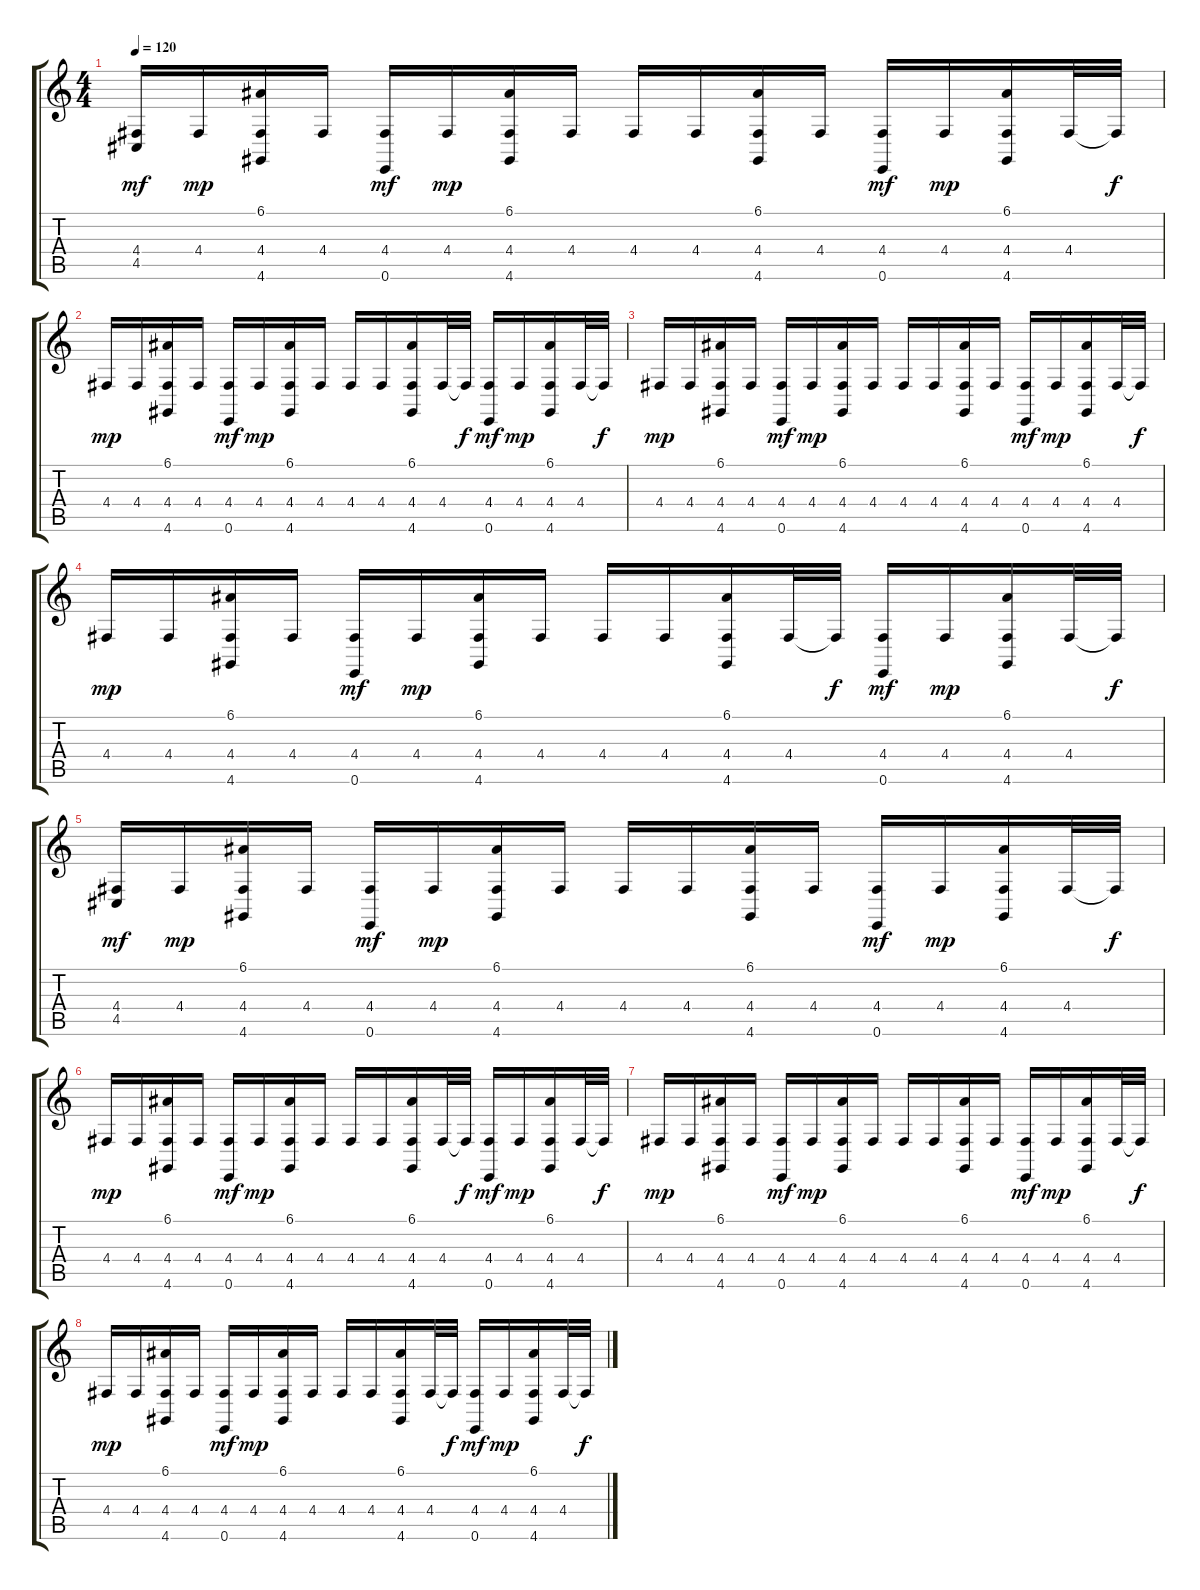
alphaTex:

\track "" {instrument lead8bassandlead}
\staff {score tabs}
\tuning (E4 B3 G3 D3 A2 E2) {hide}
\ts (4 4)
\tempo 120
\clef g2
\ks c
(4.4 4.5).16{dy mf} 4.4.16{dy mp} (6.1 4.4 4.6).16 4.4.16 (4.4 0.6).16{dy mf} 4.4.16{dy mp} (6.1 4.4 4.6).16 4.4.16 4.4.16 4.4.16 (6.1 4.4 4.6).16 4.4.16 (4.4 0.6).16{dy mf} 4.4.16{dy mp} (6.1 4.4 4.6).16 4.4.32 4.4{t}.32{dy f} |
4.4.16{dy mp} 4.4.16 (6.1 4.4 4.6).16 4.4.16 (4.4 0.6).16{dy mf} 4.4.16{dy mp} (6.1 4.4 4.6).16 4.4.16 4.4.16 4.4.16 (6.1 4.4 4.6).16 4.4.32 4.4{t}.32{dy f} (4.4 0.6).16{dy mf} 4.4.16{dy mp} (6.1 4.4 4.6).16 4.4.32 4.4{t}.32{dy f} |
4.4.16{dy mp} 4.4.16 (6.1 4.4 4.6).16 4.4.16 (4.4 0.6).16{dy mf} 4.4.16{dy mp} (6.1 4.4 4.6).16 4.4.16 4.4.16 4.4.16 (6.1 4.4 4.6).16 4.4.16 (4.4 0.6).16{dy mf} 4.4.16{dy mp} (6.1 4.4 4.6).16 4.4.32 4.4{t}.32{dy f} |
4.4.16{dy mp} 4.4.16 (6.1 4.4 4.6).16 4.4.16 (4.4 0.6).16{dy mf} 4.4.16{dy mp} (6.1 4.4 4.6).16 4.4.16 4.4.16 4.4.16 (6.1 4.4 4.6).16 4.4.32 4.4{t}.32{dy f} (4.4 0.6).16{dy mf} 4.4.16{dy mp} (6.1 4.4 4.6).16 4.4.32 4.4{t}.32{dy f} |
(4.4 4.5).16{dy mf} 4.4.16{dy mp} (6.1 4.4 4.6).16 4.4.16 (4.4 0.6).16{dy mf} 4.4.16{dy mp} (6.1 4.4 4.6).16 4.4.16 4.4.16 4.4.16 (6.1 4.4 4.6).16 4.4.16 (4.4 0.6).16{dy mf} 4.4.16{dy mp} (6.1 4.4 4.6).16 4.4.32 4.4{t}.32{dy f} |
4.4.16{dy mp} 4.4.16 (6.1 4.4 4.6).16 4.4.16 (4.4 0.6).16{dy mf} 4.4.16{dy mp} (6.1 4.4 4.6).16 4.4.16 4.4.16 4.4.16 (6.1 4.4 4.6).16 4.4.32 4.4{t}.32{dy f} (4.4 0.6).16{dy mf} 4.4.16{dy mp} (6.1 4.4 4.6).16 4.4.32 4.4{t}.32{dy f} |
4.4.16{dy mp} 4.4.16 (6.1 4.4 4.6).16 4.4.16 (4.4 0.6).16{dy mf} 4.4.16{dy mp} (6.1 4.4 4.6).16 4.4.16 4.4.16 4.4.16 (6.1 4.4 4.6).16 4.4.16 (4.4 0.6).16{dy mf} 4.4.16{dy mp} (6.1 4.4 4.6).16 4.4.32 4.4{t}.32{dy f} |
4.4.16{dy mp} 4.4.16 (6.1 4.4 4.6).16 4.4.16 (4.4 0.6).16{dy mf} 4.4.16{dy mp} (6.1 4.4 4.6).16 4.4.16 4.4.16 4.4.16 (6.1 4.4 4.6).16 4.4.32 4.4{t}.32{dy f} (4.4 0.6).16{dy mf} 4.4.16{dy mp} (6.1 4.4 4.6).16 4.4.32 4.4{t}.32{dy f}
